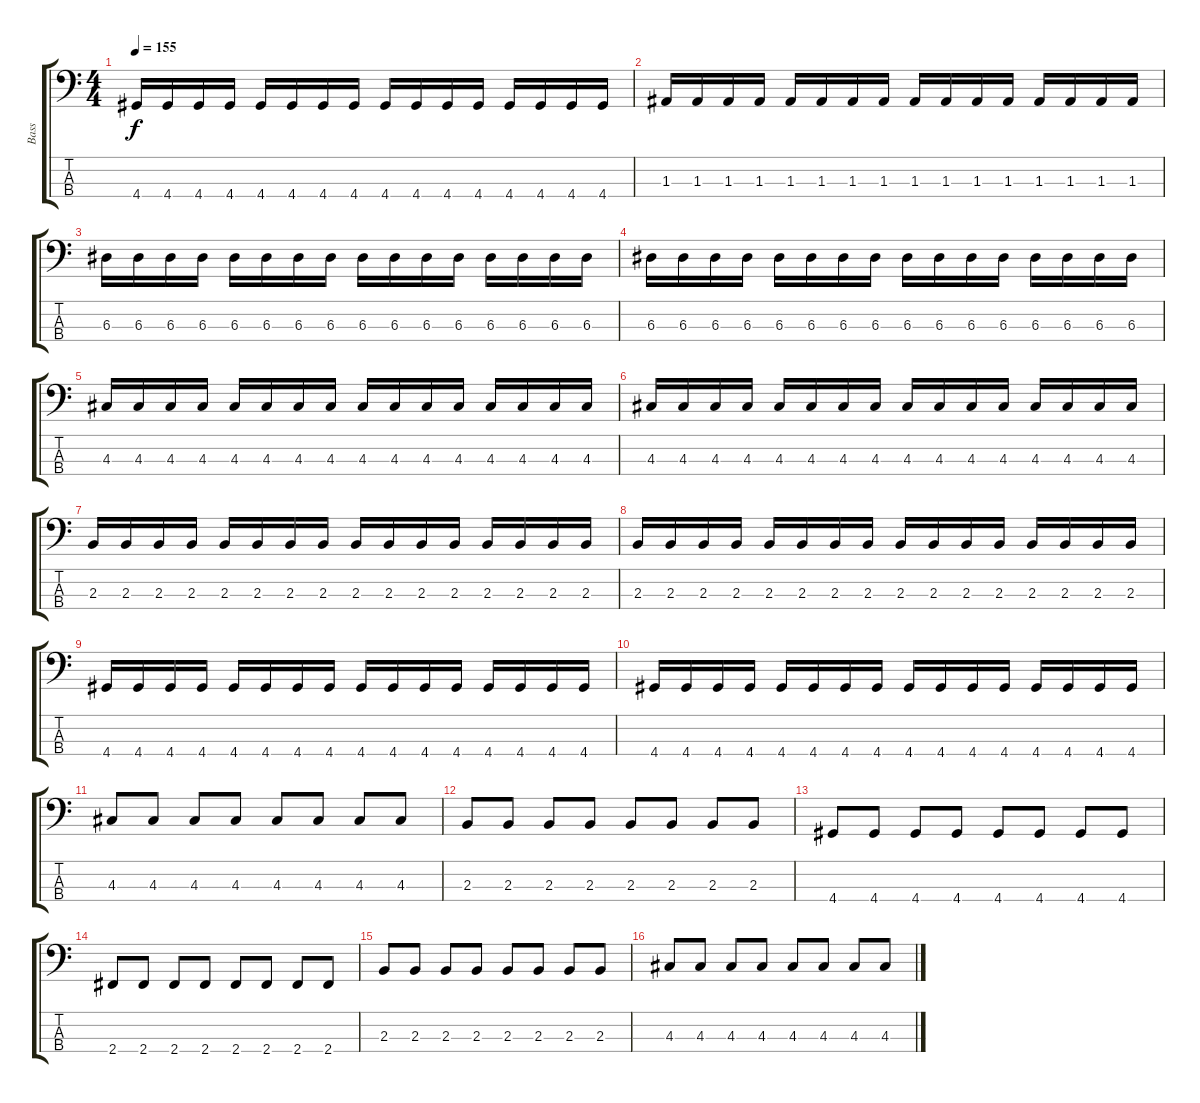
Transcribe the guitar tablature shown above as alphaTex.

\track ("Bass" "Bass") {instrument electricbassfinger}
\staff {score tabs}
\tuning (G2 D2 A1 E1) {hide}
\ts (4 4)
\tempo 155
\clef f4
\ks c
4.4.16{dy f} 4.4.16 4.4.16 4.4.16 4.4.16 4.4.16 4.4.16 4.4.16 4.4.16 4.4.16 4.4.16 4.4.16 4.4.16 4.4.16 4.4.16 4.4.16 |
1.3.16 1.3.16 1.3.16 1.3.16 1.3.16 1.3.16 1.3.16 1.3.16 1.3.16 1.3.16 1.3.16 1.3.16 1.3.16 1.3.16 1.3.16 1.3.16 |
6.3.16 6.3.16 6.3.16 6.3.16 6.3.16 6.3.16 6.3.16 6.3.16 6.3.16 6.3.16 6.3.16 6.3.16 6.3.16 6.3.16 6.3.16 6.3.16 |
6.3.16 6.3.16 6.3.16 6.3.16 6.3.16 6.3.16 6.3.16 6.3.16 6.3.16 6.3.16 6.3.16 6.3.16 6.3.16 6.3.16 6.3.16 6.3.16 |
4.3.16 4.3.16 4.3.16 4.3.16 4.3.16 4.3.16 4.3.16 4.3.16 4.3.16 4.3.16 4.3.16 4.3.16 4.3.16 4.3.16 4.3.16 4.3.16 |
4.3.16 4.3.16 4.3.16 4.3.16 4.3.16 4.3.16 4.3.16 4.3.16 4.3.16 4.3.16 4.3.16 4.3.16 4.3.16 4.3.16 4.3.16 4.3.16 |
2.3.16 2.3.16 2.3.16 2.3.16 2.3.16 2.3.16 2.3.16 2.3.16 2.3.16 2.3.16 2.3.16 2.3.16 2.3.16 2.3.16 2.3.16 2.3.16 |
2.3.16 2.3.16 2.3.16 2.3.16 2.3.16 2.3.16 2.3.16 2.3.16 2.3.16 2.3.16 2.3.16 2.3.16 2.3.16 2.3.16 2.3.16 2.3.16 |
4.4.16 4.4.16 4.4.16 4.4.16 4.4.16 4.4.16 4.4.16 4.4.16 4.4.16 4.4.16 4.4.16 4.4.16 4.4.16 4.4.16 4.4.16 4.4.16 |
4.4.16 4.4.16 4.4.16 4.4.16 4.4.16 4.4.16 4.4.16 4.4.16 4.4.16 4.4.16 4.4.16 4.4.16 4.4.16 4.4.16 4.4.16 4.4.16 |
4.3.8 4.3.8 4.3.8 4.3.8 4.3.8 4.3.8 4.3.8 4.3.8 |
2.3.8 2.3.8 2.3.8 2.3.8 2.3.8 2.3.8 2.3.8 2.3.8 |
4.4.8 4.4.8 4.4.8 4.4.8 4.4.8 4.4.8 4.4.8 4.4.8 |
2.4.8 2.4.8 2.4.8 2.4.8 2.4.8 2.4.8 2.4.8 2.4.8 |
2.3.8 2.3.8 2.3.8 2.3.8 2.3.8 2.3.8 2.3.8 2.3.8 |
4.3.8 4.3.8 4.3.8 4.3.8 4.3.8 4.3.8 4.3.8 4.3.8
